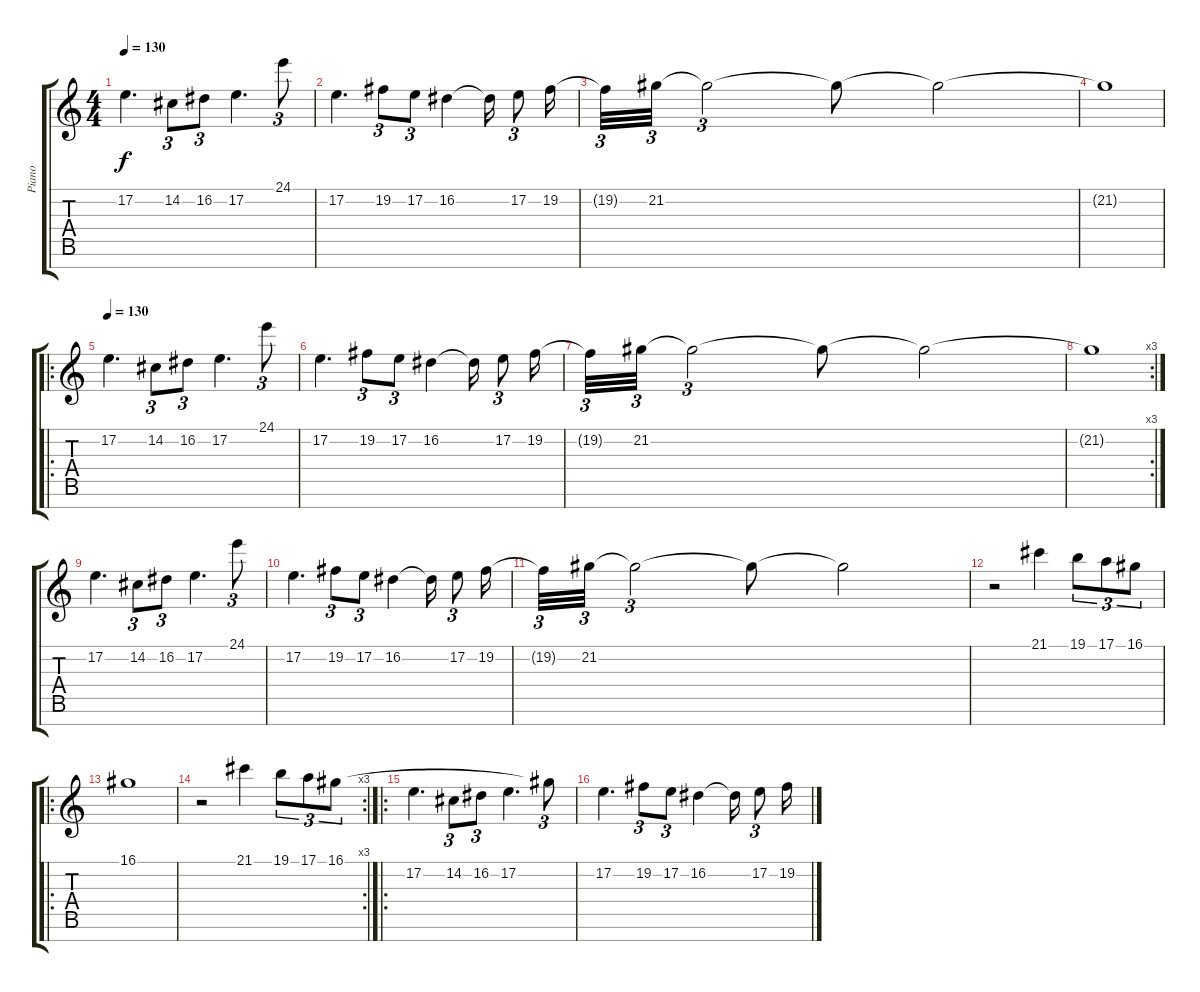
\track ("Piano" "Piano") {instrument acousticgrandpiano}
\staff {score tabs}
\tuning (E4 B3 G3 D3 A2 E2 B1) {hide}
\ts (4 4)
\tempo 130
\clef g2
\ks c
17.2.4{d dy f} 14.2.8{tu (3 2)} 16.2.8{tu (3 2)} 17.2.4{d} 24.1.8{tu (3 2)} |
17.2.4{d} 19.2.8{tu (3 2)} 17.2.8{tu (3 2)} 16.2.4 16.2{t}.16 17.2.8{tu (3 2)} 19.2.16 |
19.2{t}.32{tu (3 2)} 21.2.32{tu (3 2)} 21.2{t}.2{tu (3 2)} 21.2{t}.8 21.2{t}.2 |
21.2{t}.1 |
\ro
\tempo 130
17.2.4{d} 14.2.8{tu (3 2)} 16.2.8{tu (3 2)} 17.2.4{d} 24.1.8{tu (3 2)} |
17.2.4{d} 19.2.8{tu (3 2)} 17.2.8{tu (3 2)} 16.2.4 16.2{t}.16 17.2.8{tu (3 2)} 19.2.16 |
19.2{t}.32{tu (3 2)} 21.2.32{tu (3 2)} 21.2{t}.2{tu (3 2)} 21.2{t}.8 21.2{t}.2 |
\rc 3
21.2{t}.1 |
17.2.4{d} 14.2.8{tu (3 2)} 16.2.8{tu (3 2)} 17.2.4{d} 24.1.8{tu (3 2)} |
17.2.4{d} 19.2.8{tu (3 2)} 17.2.8{tu (3 2)} 16.2.4 16.2{t}.16 17.2.8{tu (3 2)} 19.2.16 |
19.2{t}.32{tu (3 2)} 21.2.32{tu (3 2)} 21.2{t}.2{tu (3 2)} 21.2{t}.8 21.2{t}.2 |
r.2 21.1.4 19.1.8{tu (3 2)} 17.1.8{tu (3 2)} 16.1.8{tu (3 2)} |
\ro
16.1.1 |
\rc 3
r.2 21.1.4 19.1.8{tu (3 2)} 17.1.8{tu (3 2)} 16.1.8{tu (3 2)} |
\ro
17.2.4{d} 14.2.8{tu (3 2)} 16.2.8{tu (3 2)} 17.2.4{d} 16.1{t}.8{tu (3 2)} |
17.2.4{d} 19.2.8{tu (3 2)} 17.2.8{tu (3 2)} 16.2.4 16.2{t}.16 17.2.8{tu (3 2)} 19.2.16
